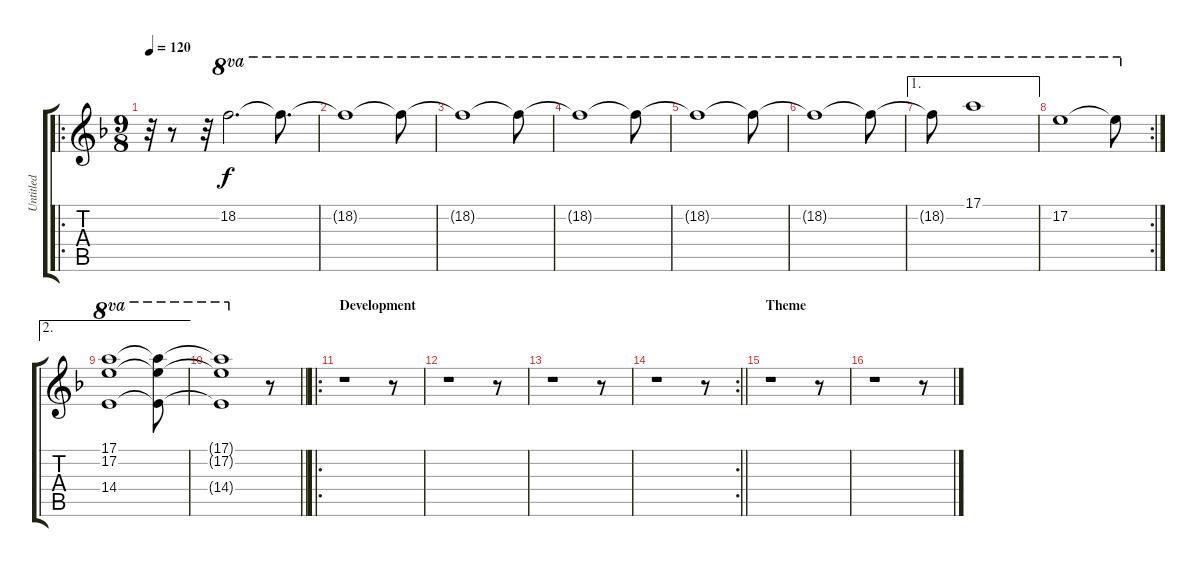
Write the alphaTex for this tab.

\track ("Untitled" "Untitled") {instrument stringensemble1}
\staff {score tabs}
\tuning (E5 B4 G4 D4 A3 E3) {hide}
\ro
\ts (9 8)
\tempo 120
\clef g2
\ks f
r.32{dy f instrument stringensemble1} r.8 r.32 18.2.2{d ot 8va} 18.2{t}.8{d ot 8va} |
18.2{t}.1{ot 8va} 18.2{t}.8{ot 8va} |
18.2{t}.1{ot 8va} 18.2{t}.8{ot 8va} |
18.2{t}.1{ot 8va} 18.2{t}.8{ot 8va} |
18.2{t}.1{ot 8va} 18.2{t}.8{ot 8va} |
18.2{t}.1{ot 8va} 18.2{t}.8{ot 8va} |
\ae 1
18.2{t}.8{ot 8va} 17.1.1{ot 8va} |
\rc 2
17.2.1{ot 8va} 17.2{t}.8{ot 8va} |
\ae 2
(17.1 17.2 14.4).1{ot 8va} (17.1{t} 17.2{t} 14.4{t}).8{ot 8va} |
\barLineRight lightlight
(17.1{t} 17.2{t} 14.4{t}).1{ot 8va} r.8 |
\ro
\section ("" "Development")
r.1 r.8 |
r.1 r.8 |
r.1 r.8 |
\rc 2
\barLineRight lightlight
r.1 r.8 |
\section ("" "Theme")
r.1 r.8 |
r.1 r.8
